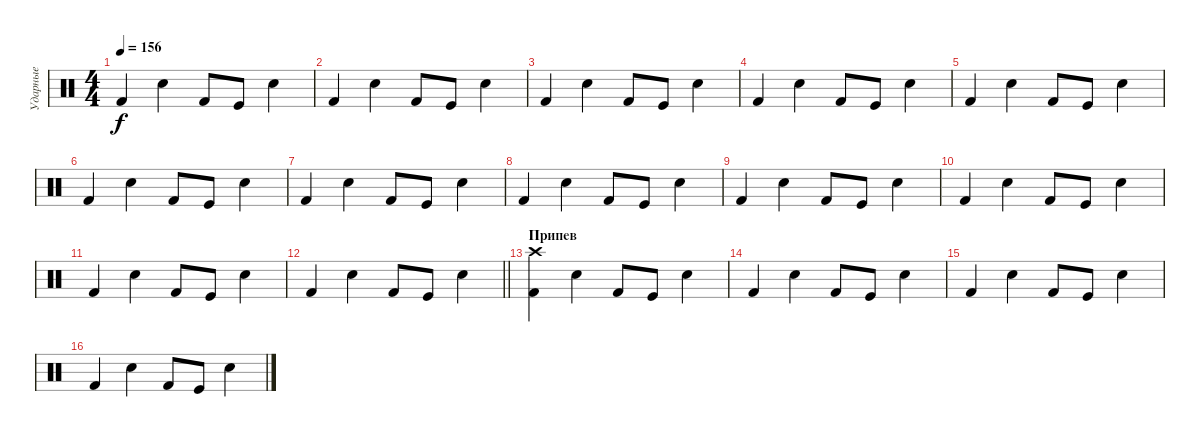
\track ("Ударные" "Ударные") {instrument percussion}
\staff {score}
\articulation defaults
\ts (4 4)
\tempo 156
\clef neutral
\ks c "Kick (hit) 2".4{dy f} "Snare (hit) 2".4 "Kick (hit) 2".8 "Kick (hit)".8 "Snare (hit) 2".4
|
"Kick (hit) 2".4 "Snare (hit) 2".4 "Kick (hit) 2".8 "Kick (hit)".8 "Snare (hit) 2".4 |
"Kick (hit) 2".4 "Snare (hit) 2".4 "Kick (hit) 2".8 "Kick (hit)".8 "Snare (hit) 2".4 |
"Kick (hit) 2".4 "Snare (hit) 2".4 "Kick (hit) 2".8 "Kick (hit)".8 "Snare (hit) 2".4 |
"Kick (hit) 2".4 "Snare (hit) 2".4 "Kick (hit) 2".8 "Kick (hit)".8 "Snare (hit) 2".4 |
"Kick (hit) 2".4 "Snare (hit) 2".4 "Kick (hit) 2".8 "Kick (hit)".8 "Snare (hit) 2".4 |
"Kick (hit) 2".4 "Snare (hit) 2".4 "Kick (hit) 2".8 "Kick (hit)".8 "Snare (hit) 2".4 |
"Kick (hit) 2".4 "Snare (hit) 2".4 "Kick (hit) 2".8 "Kick (hit)".8 "Snare (hit) 2".4 |
"Kick (hit) 2".4 "Snare (hit) 2".4 "Kick (hit) 2".8 "Kick (hit)".8 "Snare (hit) 2".4 |
"Kick (hit) 2".4 "Snare (hit) 2".4 "Kick (hit) 2".8 "Kick (hit)".8 "Snare (hit) 2".4 |
"Kick (hit) 2".4 "Snare (hit) 2".4 "Kick (hit) 2".8 "Kick (hit)".8 "Snare (hit) 2".4 |
\barLineRight lightlight "Kick (hit) 2".4 "Snare (hit) 2".4 "Kick (hit) 2".8 "Kick (hit)".8 "Snare (hit) 2".4
|
\section ("" "Припев")
("Kick (hit) 2" "Crash high (hit)").4 "Snare (hit) 2".4 "Kick (hit) 2".8 "Kick (hit)".8 "Snare (hit) 2".4 |
"Kick (hit) 2".4 "Snare (hit) 2".4 "Kick (hit) 2".8 "Kick (hit)".8 "Snare (hit) 2".4 |
"Kick (hit) 2".4 "Snare (hit) 2".4 "Kick (hit) 2".8 "Kick (hit)".8 "Snare (hit) 2".4 |
"Kick (hit) 2".4 "Snare (hit) 2".4 "Kick (hit) 2".8 "Kick (hit)".8 "Snare (hit) 2".4
